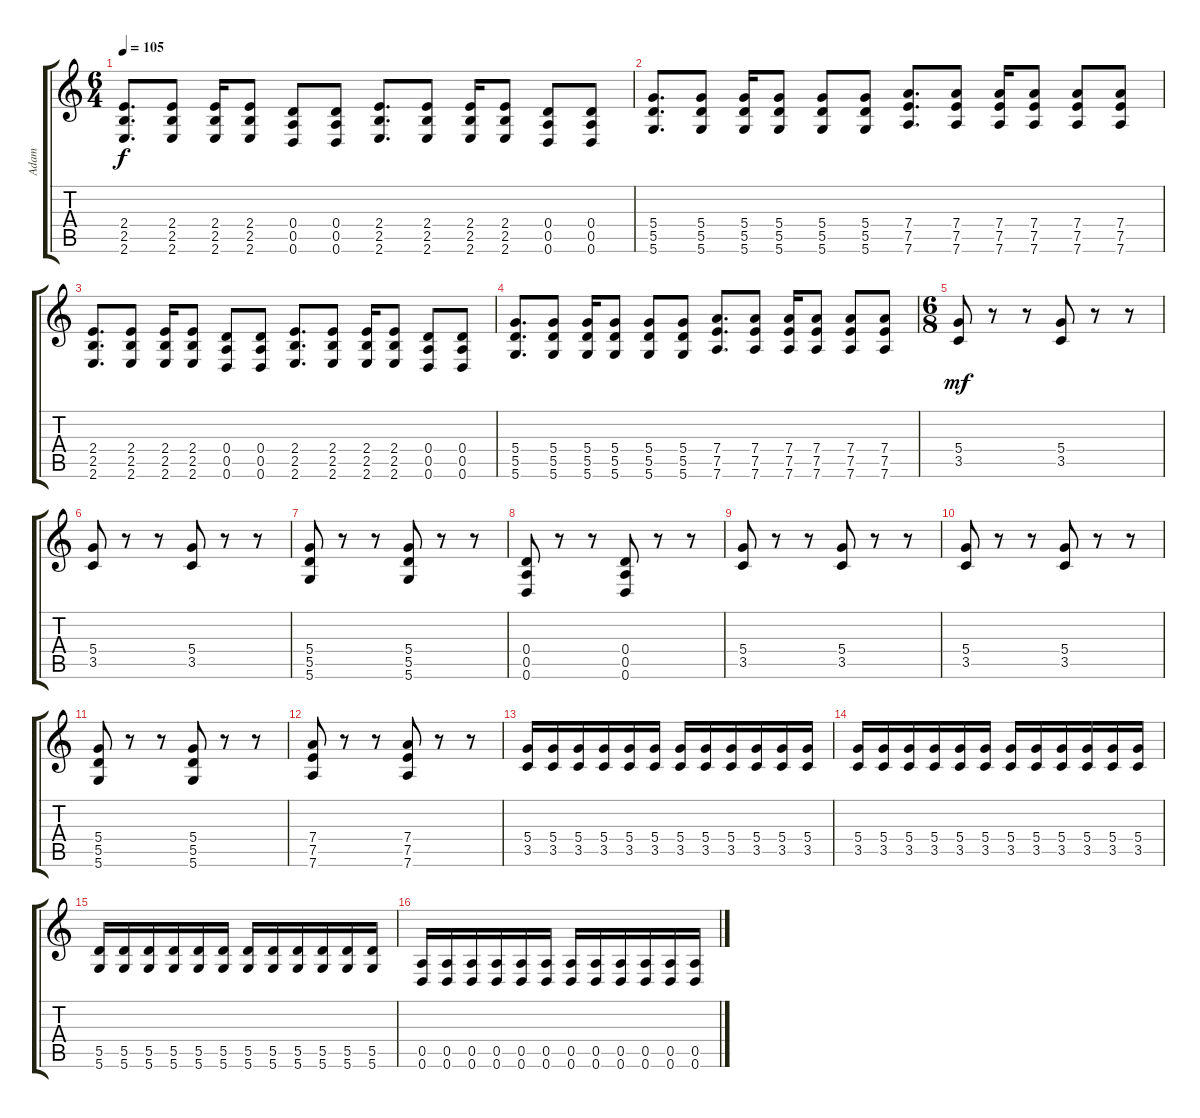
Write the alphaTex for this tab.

\track ("Adam" "Adam") {instrument electricguitarjazz}
\staff {score tabs}
\tuning (E4 B3 G3 D3 A2 D2) {hide}
\ts (6 4)
\tempo 105
\clef g2
\ks c
(2.4 2.5 2.6).8{d dy f} (2.4 2.5 2.6).8 (2.4 2.5 2.6).16 (2.4 2.5 2.6).8 (0.4 0.5 0.6).8 (0.4 0.5 0.6).8 (2.4 2.5 2.6).8{d} (2.4 2.5 2.6).8 (2.4 2.5 2.6).16 (2.4 2.5 2.6).8 (0.4 0.5 0.6).8 (0.4 0.5 0.6).8 |
(5.4 5.5 5.6).8{d} (5.4 5.5 5.6).8 (5.4 5.5 5.6).16 (5.4 5.5 5.6).8 (5.4 5.5 5.6).8 (5.4 5.5 5.6).8 (7.4 7.5 7.6).8{d} (7.4 7.5 7.6).8 (7.4 7.5 7.6).16 (7.4 7.5 7.6).8 (7.4 7.5 7.6).8 (7.4 7.5 7.6).8 |
(2.4 2.5 2.6).8{d} (2.4 2.5 2.6).8 (2.4 2.5 2.6).16 (2.4 2.5 2.6).8 (0.4 0.5 0.6).8 (0.4 0.5 0.6).8 (2.4 2.5 2.6).8{d} (2.4 2.5 2.6).8 (2.4 2.5 2.6).16 (2.4 2.5 2.6).8 (0.4 0.5 0.6).8 (0.4 0.5 0.6).8 |
(5.4 5.5 5.6).8{d} (5.4 5.5 5.6).8 (5.4 5.5 5.6).16 (5.4 5.5 5.6).8 (5.4 5.5 5.6).8 (5.4 5.5 5.6).8 (7.4 7.5 7.6).8{d} (7.4 7.5 7.6).8 (7.4 7.5 7.6).16 (7.4 7.5 7.6).8 (7.4 7.5 7.6).8 (7.4 7.5 7.6).8 |
\ts (6 8)
(5.4 3.5).8{dy mf instrument electricguitarjazz} r.8 r.8 (5.4 3.5).8 r.8 r.8 |
(5.4 3.5).8 r.8 r.8 (5.4 3.5).8 r.8 r.8 |
(5.4 5.5 5.6).8 r.8 r.8 (5.4 5.5 5.6).8 r.8 r.8 |
(0.4 0.5 0.6).8 r.8 r.8 (0.4 0.5 0.6).8 r.8 r.8 |
(5.4 3.5).8 r.8 r.8 (5.4 3.5).8 r.8 r.8 |
(5.4 3.5).8 r.8 r.8 (5.4 3.5).8 r.8 r.8 |
(5.4 5.5 5.6).8 r.8 r.8 (5.4 5.5 5.6).8 r.8 r.8 |
(7.4 7.5 7.6).8 r.8 r.8 (7.4 7.5 7.6).8 r.8 r.8 |
(5.4 3.5).16 (5.4 3.5).16 (5.4 3.5).16 (5.4 3.5).16 (5.4 3.5).16 (5.4 3.5).16 (5.4 3.5).16 (5.4 3.5).16 (5.4 3.5).16 (5.4 3.5).16 (5.4 3.5).16 (5.4 3.5).16 |
(5.4 3.5).16 (5.4 3.5).16 (5.4 3.5).16 (5.4 3.5).16 (5.4 3.5).16 (5.4 3.5).16 (5.4 3.5).16 (5.4 3.5).16 (5.4 3.5).16 (5.4 3.5).16 (5.4 3.5).16 (5.4 3.5).16 |
(5.5 5.6).16 (5.5 5.6).16 (5.5 5.6).16 (5.5 5.6).16 (5.5 5.6).16 (5.5 5.6).16 (5.5 5.6).16 (5.5 5.6).16 (5.5 5.6).16 (5.5 5.6).16 (5.5 5.6).16 (5.5 5.6).16 |
(0.5 0.6).16 (0.5 0.6).16 (0.5 0.6).16 (0.5 0.6).16 (0.5 0.6).16 (0.5 0.6).16 (0.5 0.6).16 (0.5 0.6).16 (0.5 0.6).16 (0.5 0.6).16 (0.5 0.6).16 (0.5 0.6).16
